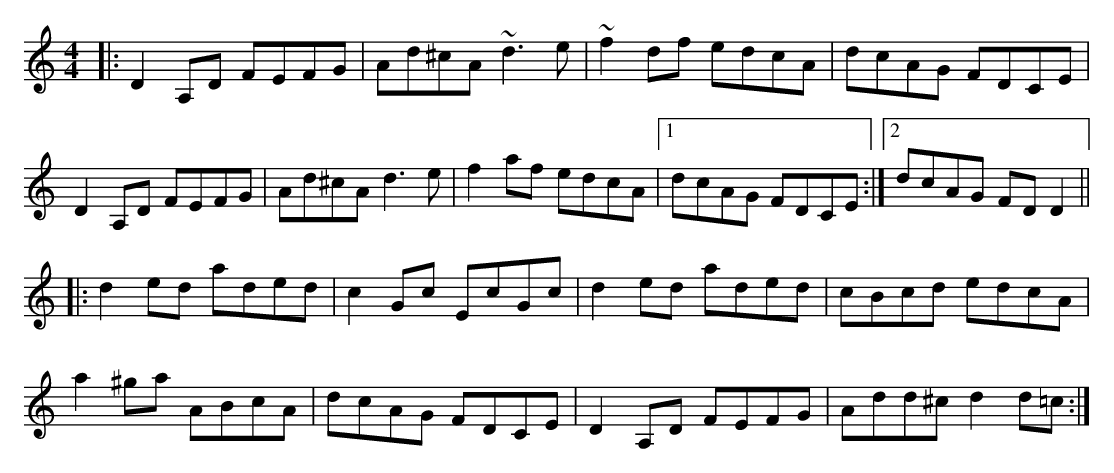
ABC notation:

X:1
M:4/4
K:Ddor
|:D2 A,D FEFG|Ad^cA ~d3 e|~f2 df edcA|dcAG FDCE|
D2 A,D FEFG|Ad^cA d3 e|f2af edcA|1 dcAG FDCE:|2 dcAG FDD2||
|:d2ed aded|c2Gc EcGc|d2ed aded|cBcd edcA|
a2^ga ABcA|dcAG FDCE|D2A,D FEFG|Add^c d2d=c:|
